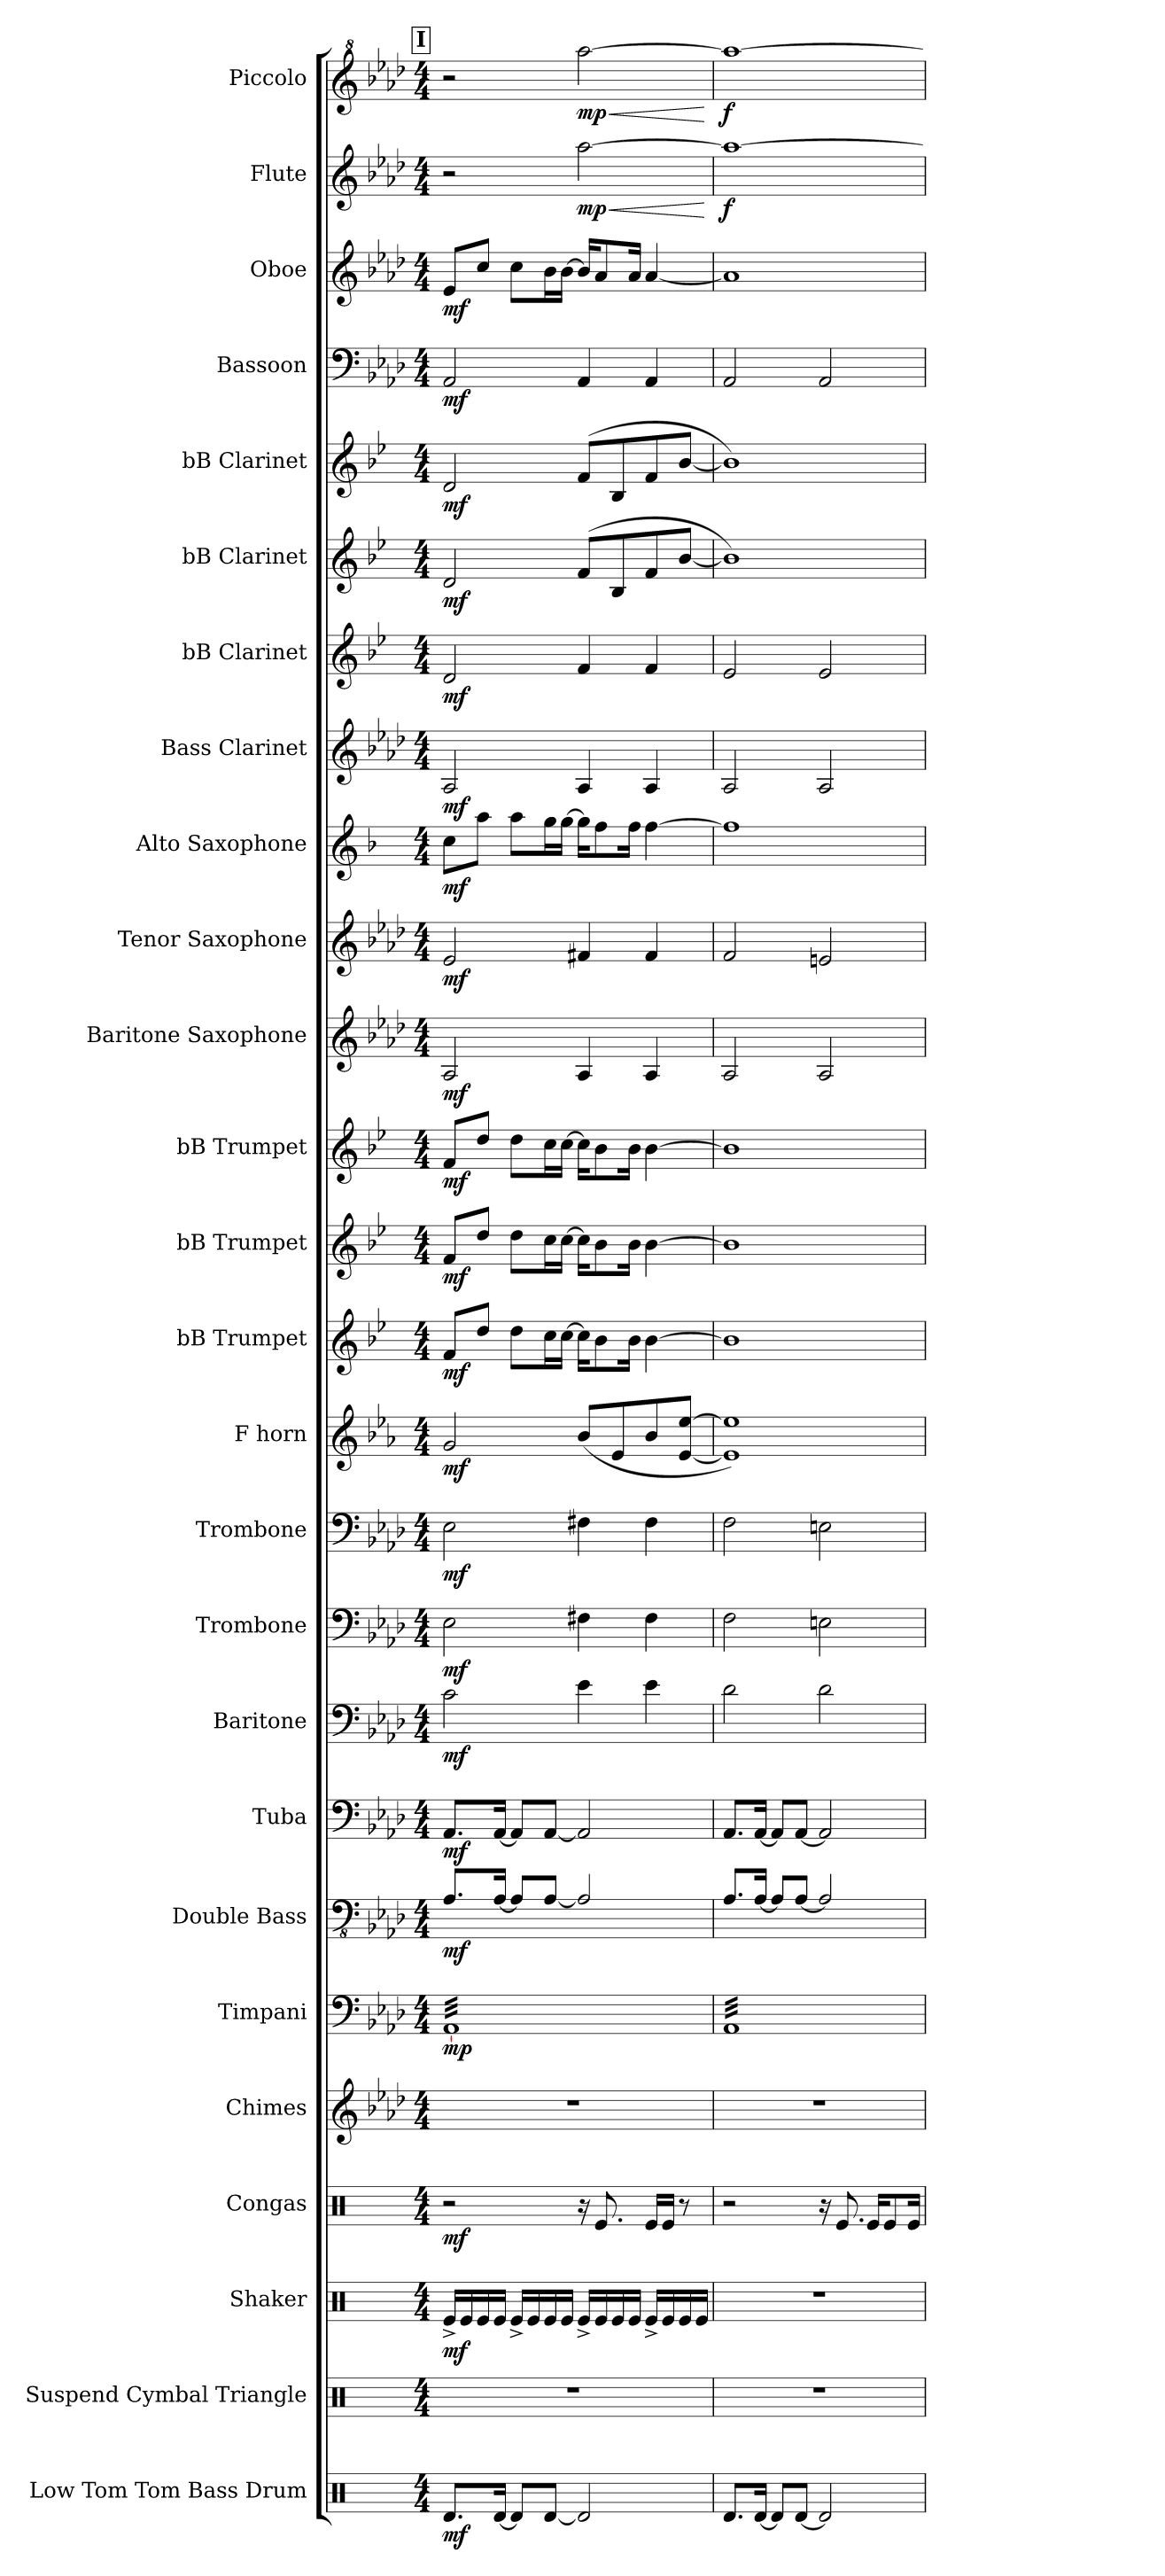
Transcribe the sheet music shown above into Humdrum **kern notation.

**kern	**dynam	**kern	**kern	**dynam	**kern	**dynam	**kern	**kern	**dynam	**kern	**dynam	**kern	**dynam	**kern	**dynam	**kern	**dynam	**kern	**dynam	**kern	**dynam	**kern	**dynam	**kern	**dynam	**kern	**dynam	**kern	**dynam	**kern	**dynam	**kern	**dynam	**kern	**dynam	**kern	**dynam	**kern	**dynam	**kern	**dynam	**kern	**dynam	**kern	**dynam	**kern	**dynam	**kern	**dynam
*part26	*part26	*part25	*part24	*part24	*part23	*part23	*part22	*part21	*part21	*part20	*part20	*part19	*part19	*part18	*part18	*part17	*part17	*part16	*part16	*part15	*part15	*part14	*part14	*part13	*part13	*part12	*part12	*part11	*part11	*part10	*part10	*part9	*part9	*part8	*part8	*part7	*part7	*part6	*part6	*part5	*part5	*part4	*part4	*part3	*part3	*part2	*part2	*part1	*part1
*staff26	*staff26	*staff25	*staff24	*staff24	*staff23	*staff23	*staff22	*staff21	*staff21	*staff20	*staff20	*staff19	*staff19	*staff18	*staff18	*staff17	*staff17	*staff16	*staff16	*staff15	*staff15	*staff14	*staff14	*staff13	*staff13	*staff12	*staff12	*staff11	*staff11	*staff10	*staff10	*staff9	*staff9	*staff8	*staff8	*staff7	*staff7	*staff6	*staff6	*staff5	*staff5	*staff4	*staff4	*staff3	*staff3	*staff2	*staff2	*staff1	*staff1
*I"Low Tom Tom Bass Drum	*	*I"Suspend Cymbal Triangle	*I"Shaker	*	*I"Congas	*	*I"Chimes	*I"Timpani	*	*I"Double Bass	*	*I"Tuba	*	*I"Baritone	*	*I"Trombone	*	*I"Trombone	*	*I"F horn	*	*I"bB Trumpet	*	*I"bB Trumpet	*	*I"bB Trumpet	*	*I"Baritone Saxophone	*	*I"Tenor Saxophone	*	*I"Alto Saxophone	*	*I"Bass Clarinet	*	*I"bB Clarinet	*	*I"bB Clarinet	*	*I"bB Clarinet	*	*I"Bassoon	*	*I"Oboe	*	*I"Flute	*	*I"Piccolo	*
*I'L.T B.D	*	*I'Sus.C Tri.	*I'Sh.	*	*I'Co.	*	*I'Chm.	*I'Timp.	*	*I'Db.	*	*I'Tba.	*	*I'Bar.	*	*I'Trb.	*	*I'Trb.	*	*I'F Hn.	*	*I'B♭ Tpt.	*	*I'B♭ Tpt.	*	*I'B♭ Tpt.	*	*I'Bar. Sax.	*	*I'T. Sax.	*	*I'A. Sax.	*	*I'B. Cl.	*	*I'B♭ Cl.	*	*I'B♭ Cl.	*	*I'B♭ Cl.	*	*I'Bsn.	*	*I'Ob.	*	*I'Fl.	*	*I'Picc.	*
!!LO:PB:g=z
*clefX	*	*clefX	*clefX	*	*clefX	*	*clefG2	*clefF4	*	*clefFv4	*	*clefF4	*	*clefF4	*	*clefF4	*	*clefF4	*	*clefG2	*	*clefG2	*	*clefG2	*	*clefG2	*	*clefG2	*	*clefG2	*	*clefG2	*	*clefG2	*	*clefG2	*	*clefG2	*	*clefG2	*	*clefF4	*	*clefG2	*	*clefG2	*	*clefG^2	*
*	*	*	*	*	*	*	*	*	*	*ITrd7c12	*	*	*	*	*	*	*	*	*	*ITrd4c7	*	*ITrd1c2	*	*ITrd1c2	*	*ITrd1c2	*	*ITrd12c21	*	*ITrd8c14	*	*ITrd5c9	*	*ITrd8c14	*	*ITrd1c2	*	*ITrd1c2	*	*ITrd1c2	*	*	*	*	*	*	*	*	*
*k[]	*	*k[]	*k[]	*	*k[]	*	*k[b-e-a-d-]	*k[b-e-a-d-]	*	*k[b-e-a-d-]	*	*k[b-e-a-d-]	*	*k[b-e-a-d-]	*	*k[b-e-a-d-]	*	*k[b-e-a-d-]	*	*k[b-e-a-d-]	*	*k[b-e-a-d-]	*	*k[b-e-a-d-]	*	*k[b-e-a-d-]	*	*k[b-e-a-d-]	*	*k[b-e-a-d-]	*	*k[b-e-a-d-]	*	*k[b-e-a-d-]	*	*k[b-e-a-d-]	*	*k[b-e-a-d-]	*	*k[b-e-a-d-]	*	*k[b-e-a-d-]	*	*k[b-e-a-d-]	*	*k[b-e-a-d-]	*	*k[b-e-a-d-]	*
*M4/4	*	*M4/4	*M4/4	*	*M4/4	*	*M4/4	*M4/4	*	*M4/4	*	*M4/4	*	*M4/4	*	*M4/4	*	*M4/4	*	*M4/4	*	*M4/4	*	*M4/4	*	*M4/4	*	*M4/4	*	*M4/4	*	*M4/4	*	*M4/4	*	*M4/4	*	*M4/4	*	*M4/4	*	*M4/4	*	*M4/4	*	*M4/4	*	*M4/4	*
!!LO:REH:place=s1:a:B:fs=20:t=I
=69	=69	=69	=69	=69	=69	=69	=69	=69	=69	=69	=69	=69	=69	=69	=69	=69	=69	=69	=69	=69	=69	=69	=69	=69	=69	=69	=69	=69	=69	=69	=69	=69	=69	=69	=69	=69	=69	=69	=69	=69	=69	=69	=69	=69	=69	=69	=69	=69	=69
!	!LO:DY:b	!	!	!LO:DY:b	!	!LO:DY:b	!	!	!LO:DY:b	!	!LO:DY:b	!	!LO:DY:b	!	!LO:DY:b	!	!LO:DY:b	!	!LO:DY:b	!	!LO:DY:b	!	!LO:DY:b	!	!LO:DY:b	!	!LO:DY:b	!	!LO:DY:b	!	!LO:DY:b	!	!LO:DY:b	!	!LO:DY:b	!	!LO:DY:b	!	!LO:DY:b	!	!LO:DY:b	!	!LO:DY:b	!	!LO:DY:b	!	!	!	!
*	*	*	*	*	*	*	*	*tremolo	*	*	*	*	*	*	*	*	*	*	*	*	*	*	*	*	*	*	*	*	*	*	*	*	*	*	*	*	*	*	*	*	*	*	*	*	*	*	*	*	*
8.Rd/L	mf	1r	16Re^/LL	mf	2r	mf	1r	[32AA-LLL	mp	8.AAA-/L	mf	8.AA-/L	mf	2c\	mf	2E-\	mf	2E-\	mf	2c/	mf	8e-/L	mf	8e-/L	mf	8e-/L	mf	2AA-/	mf	2E-/	mf	8e-\L	mf	2AA-/	mf	2c/	mf	2c/	mf	2c/	mf	2AA-/	mf	8e-/L	mf	2r	.	2r	.
.	.	.	.	.	.	.	.	32AA-	.	.	.	.	.	.	.	.	.	.	.	.	.	.	.	.	.	.	.	.	.	.	.	.	.	.	.	.	.	.	.	.	.	.	.	.	.	.	.	.	.
.	.	.	16Re/	.	.	.	.	32AA-	.	.	.	.	.	.	.	.	.	.	.	.	.	.	.	.	.	.	.	.	.	.	.	.	.	.	.	.	.	.	.	.	.	.	.	.	.	.	.	.	.
.	.	.	.	.	.	.	.	32AA-	.	.	.	.	.	.	.	.	.	.	.	.	.	.	.	.	.	.	.	.	.	.	.	.	.	.	.	.	.	.	.	.	.	.	.	.	.	.	.	.	.
.	.	.	16Re/	.	.	.	.	32AA-	.	.	.	.	.	.	.	.	.	.	.	.	.	8cc/J	.	8cc/J	.	8cc/J	.	.	.	.	.	8cc\J	.	.	.	.	.	.	.	.	.	.	.	8cc/J	.	.	.	.	.
.	.	.	.	.	.	.	.	32AA-	.	.	.	.	.	.	.	.	.	.	.	.	.	.	.	.	.	.	.	.	.	.	.	.	.	.	.	.	.	.	.	.	.	.	.	.	.	.	.	.	.
[16Rd/Jk	.	.	16Re/JJ	.	.	.	.	32AA-	.	[16AAA-/Jk	.	[16AA-/Jk	.	.	.	.	.	.	.	.	.	.	.	.	.	.	.	.	.	.	.	.	.	.	.	.	.	.	.	.	.	.	.	.	.	.	.	.	.
.	.	.	.	.	.	.	.	32AA-	.	.	.	.	.	.	.	.	.	.	.	.	.	.	.	.	.	.	.	.	.	.	.	.	.	.	.	.	.	.	.	.	.	.	.	.	.	.	.	.	.
8Rd/L]	.	.	16Re^/LL	.	.	.	.	32AA-	.	8AAA-/L]	.	8AA-/L]	.	.	.	.	.	.	.	.	.	8cc\L	.	8cc\L	.	8cc\L	.	.	.	.	.	8cc\L	.	.	.	.	.	.	.	.	.	.	.	8cc\L	.	.	.	.	.
.	.	.	.	.	.	.	.	32AA-	.	.	.	.	.	.	.	.	.	.	.	.	.	.	.	.	.	.	.	.	.	.	.	.	.	.	.	.	.	.	.	.	.	.	.	.	.	.	.	.	.
.	.	.	16Re/	.	.	.	.	32AA-	.	.	.	.	.	.	.	.	.	.	.	.	.	.	.	.	.	.	.	.	.	.	.	.	.	.	.	.	.	.	.	.	.	.	.	.	.	.	.	.	.
.	.	.	.	.	.	.	.	32AA-	.	.	.	.	.	.	.	.	.	.	.	.	.	.	.	.	.	.	.	.	.	.	.	.	.	.	.	.	.	.	.	.	.	.	.	.	.	.	.	.	.
[8Rd/J	.	.	16Re/	.	.	.	.	32AA-	.	[8AAA-/J	.	[8AA-/J	.	.	.	.	.	.	.	.	.	16b-\L	.	16b-\L	.	16b-\L	.	.	.	.	.	16b-\L	.	.	.	.	.	.	.	.	.	.	.	16b-\L	.	.	.	.	.
.	.	.	.	.	.	.	.	32AA-	.	.	.	.	.	.	.	.	.	.	.	.	.	.	.	.	.	.	.	.	.	.	.	.	.	.	.	.	.	.	.	.	.	.	.	.	.	.	.	.	.
.	.	.	16Re/JJ	.	.	.	.	32AA-	.	.	.	.	.	.	.	.	.	.	.	.	.	[16b-\JJ	.	[16b-\JJ	.	[16b-\JJ	.	.	.	.	.	[16b-\JJ	.	.	.	.	.	.	.	.	.	.	.	[16b-\JJ	.	.	.	.	.
.	.	.	.	.	.	.	.	32AA-	.	.	.	.	.	.	.	.	.	.	.	.	.	.	.	.	.	.	.	.	.	.	.	.	.	.	.	.	.	.	.	.	.	.	.	.	.	.	.	.	.
!	!	!	!	!	!	!	!	!	!	!	!	!	!	!	!	!	!	!	!	!	!	!	!	!	!	!	!	!	!	!	!	!	!	!	!	!	!	!	!	!	!	!	!	!	!	!	!LO:HP:b	!	!LO:HP:b
!	!	!	!	!	!	!	!	!	!	!	!	!	!	!	!	!	!	!	!	!	!	!	!	!	!	!	!	!	!	!	!	!	!	!	!	!	!	!	!	!	!	!	!	!	!	!	!LO:DY:n=1:b	!	!LO:DY:n=1:b
2Rd/]	.	.	16Re^/LL	.	16r	.	.	32AA-	.	2AAA-/]	.	2AA-/]	.	4e-\	.	4F#X\	.	4F#X\	.	(<8e-/L	.	16b-\KL]	.	16b-\KL]	.	16b-\KL]	.	4AA-/	.	4F#X/	.	16b-\KL]	.	4AA-/	.	4e-/	.	(>8e-/L	.	(>8e-/L	.	4AA-/	.	16b-/KL]	.	[2aa-\	< mp	[2aaa-\	< mp
.	.	.	.	.	.	.	.	32AA-	.	.	.	.	.	.	.	.	.	.	.	.	.	.	.	.	.	.	.	.	.	.	.	.	.	.	.	.	.	.	.	.	.	.	.	.	.	.	.	.	.
.	.	.	16Re/	.	8.Re/	.	.	32AA-	.	.	.	.	.	.	.	.	.	.	.	.	.	8a-\	.	8a-\	.	8a-\	.	.	.	.	.	8a-\	.	.	.	.	.	.	.	.	.	.	.	8a-/	.	.	.	.	.
.	.	.	.	.	.	.	.	32AA-	.	.	.	.	.	.	.	.	.	.	.	.	.	.	.	.	.	.	.	.	.	.	.	.	.	.	.	.	.	.	.	.	.	.	.	.	.	.	.	.	.
.	.	.	16Re/	.	.	.	.	32AA-	.	.	.	.	.	.	.	.	.	.	.	8A-/	.	.	.	.	.	.	.	.	.	.	.	.	.	.	.	.	.	8A-/	.	8A-/	.	.	.	.	.	.	.	.	.
.	.	.	.	.	.	.	.	32AA-	.	.	.	.	.	.	.	.	.	.	.	.	.	.	.	.	.	.	.	.	.	.	.	.	.	.	.	.	.	.	.	.	.	.	.	.	.	.	.	.	.
.	.	.	16Re/JJ	.	.	.	.	32AA-	.	.	.	.	.	.	.	.	.	.	.	.	.	16a-\Jk	.	16a-\Jk	.	16a-\Jk	.	.	.	.	.	16a-\Jk	.	.	.	.	.	.	.	.	.	.	.	16a-/Jk	.	.	.	.	.
.	.	.	.	.	.	.	.	32AA-	.	.	.	.	.	.	.	.	.	.	.	.	.	.	.	.	.	.	.	.	.	.	.	.	.	.	.	.	.	.	.	.	.	.	.	.	.	.	.	.	.
.	.	.	16Re^/LL	.	16Re/LL	.	.	32AA-	.	.	.	.	.	4e-\	.	4F#\	.	4F#\	.	8e-/	.	[4a-\	.	[4a-\	.	[4a-\	.	4AA-/	.	4F#/	.	[4a-\	.	4AA-/	.	4e-/	.	8e-/	.	8e-/	.	4AA-/	.	[4a-/	.	.	.	.	.
.	.	.	.	.	.	.	.	32AA-	.	.	.	.	.	.	.	.	.	.	.	.	.	.	.	.	.	.	.	.	.	.	.	.	.	.	.	.	.	.	.	.	.	.	.	.	.	.	.	.	.
.	.	.	16Re/	.	16Re/JJ	.	.	32AA-	.	.	.	.	.	.	.	.	.	.	.	.	.	.	.	.	.	.	.	.	.	.	.	.	.	.	.	.	.	.	.	.	.	.	.	.	.	.	.	.	.
.	.	.	.	.	.	.	.	32AA-	.	.	.	.	.	.	.	.	.	.	.	.	.	.	.	.	.	.	.	.	.	.	.	.	.	.	.	.	.	.	.	.	.	.	.	.	.	.	.	.	.
.	.	.	16Re/	.	8r	.	.	32AA-	.	.	.	.	.	.	.	.	.	.	.	[8A-/ [8a-/J	.	.	.	.	.	.	.	.	.	.	.	.	.	.	.	.	.	[8a-/J	.	[8a-/J	.	.	.	.	.	.	.	.	.
.	.	.	.	.	.	.	.	32AA-	.	.	.	.	.	.	.	.	.	.	.	.	.	.	.	.	.	.	.	.	.	.	.	.	.	.	.	.	.	.	.	.	.	.	.	.	.	.	.	.	.
.	.	.	16Re/JJ	.	.	.	.	32AA-	.	.	.	.	.	.	.	.	.	.	.	.	.	.	.	.	.	.	.	.	.	.	.	.	.	.	.	.	.	.	.	.	.	.	.	.	.	.	.	.	.
.	.	.	.	.	.	.	.	32AA-JJJ	.	.	.	.	.	.	.	.	.	.	.	.	.	.	.	.	.	.	.	.	.	.	.	.	.	.	.	.	.	.	.	.	.	.	.	.	.	.	.	.	.
.	.	.	.	.	.	.	.	.	.	.	.	.	.	.	.	.	.	.	.	.	.	.	.	.	.	.	.	.	.	.	.	.	.	.	.	.	.	.	.	.	.	.	.	.	.	.	[	.	[
=70	=70	=70	=70	=70	=70	=70	=70	=70	=70	=70	=70	=70	=70	=70	=70	=70	=70	=70	=70	=70	=70	=70	=70	=70	=70	=70	=70	=70	=70	=70	=70	=70	=70	=70	=70	=70	=70	=70	=70	=70	=70	=70	=70	=70	=70	=70	=70	=70	=70
!	!	!	!	!	!	!	!	!	!	!	!	!	!	!	!	!	!	!	!	!	!	!	!	!	!	!	!	!	!	!	!	!	!	!	!	!	!	!	!	!	!	!	!	!	!	!	!LO:DY:b	!	!LO:DY:b
8.Rd/L	.	1r	1r	.	2r	.	1r	32AA-LLL	.	8.AAA-/L	.	8.AA-/L	.	2d-\	.	2F\	.	2F\	.	1A-] 1a-])	.	1a-]	.	1a-]	.	1a-]	.	2AA-/	.	2F/	.	1a-]	.	2AA-/	.	2d-/	.	1a-])	.	1a-])	.	2AA-/	.	1a-]	.	1aa-_	f	1aaa-_	f
.	.	.	.	.	.	.	.	32AA-	.	.	.	.	.	.	.	.	.	.	.	.	.	.	.	.	.	.	.	.	.	.	.	.	.	.	.	.	.	.	.	.	.	.	.	.	.	.	.	.	.
.	.	.	.	.	.	.	.	32AA-	.	.	.	.	.	.	.	.	.	.	.	.	.	.	.	.	.	.	.	.	.	.	.	.	.	.	.	.	.	.	.	.	.	.	.	.	.	.	.	.	.
.	.	.	.	.	.	.	.	32AA-	.	.	.	.	.	.	.	.	.	.	.	.	.	.	.	.	.	.	.	.	.	.	.	.	.	.	.	.	.	.	.	.	.	.	.	.	.	.	.	.	.
.	.	.	.	.	.	.	.	32AA-	.	.	.	.	.	.	.	.	.	.	.	.	.	.	.	.	.	.	.	.	.	.	.	.	.	.	.	.	.	.	.	.	.	.	.	.	.	.	.	.	.
.	.	.	.	.	.	.	.	32AA-	.	.	.	.	.	.	.	.	.	.	.	.	.	.	.	.	.	.	.	.	.	.	.	.	.	.	.	.	.	.	.	.	.	.	.	.	.	.	.	.	.
[16Rd/Jk	.	.	.	.	.	.	.	32AA-	.	[16AAA-/Jk	.	[16AA-/Jk	.	.	.	.	.	.	.	.	.	.	.	.	.	.	.	.	.	.	.	.	.	.	.	.	.	.	.	.	.	.	.	.	.	.	.	.	.
.	.	.	.	.	.	.	.	32AA-	.	.	.	.	.	.	.	.	.	.	.	.	.	.	.	.	.	.	.	.	.	.	.	.	.	.	.	.	.	.	.	.	.	.	.	.	.	.	.	.	.
8Rd/L]	.	.	.	.	.	.	.	32AA-	.	8AAA-/L]	.	8AA-/L]	.	.	.	.	.	.	.	.	.	.	.	.	.	.	.	.	.	.	.	.	.	.	.	.	.	.	.	.	.	.	.	.	.	.	.	.	.
.	.	.	.	.	.	.	.	32AA-	.	.	.	.	.	.	.	.	.	.	.	.	.	.	.	.	.	.	.	.	.	.	.	.	.	.	.	.	.	.	.	.	.	.	.	.	.	.	.	.	.
.	.	.	.	.	.	.	.	32AA-	.	.	.	.	.	.	.	.	.	.	.	.	.	.	.	.	.	.	.	.	.	.	.	.	.	.	.	.	.	.	.	.	.	.	.	.	.	.	.	.	.
.	.	.	.	.	.	.	.	32AA-	.	.	.	.	.	.	.	.	.	.	.	.	.	.	.	.	.	.	.	.	.	.	.	.	.	.	.	.	.	.	.	.	.	.	.	.	.	.	.	.	.
[8Rd/J	.	.	.	.	.	.	.	32AA-	.	[8AAA-/J	.	[8AA-/J	.	.	.	.	.	.	.	.	.	.	.	.	.	.	.	.	.	.	.	.	.	.	.	.	.	.	.	.	.	.	.	.	.	.	.	.	.
.	.	.	.	.	.	.	.	32AA-	.	.	.	.	.	.	.	.	.	.	.	.	.	.	.	.	.	.	.	.	.	.	.	.	.	.	.	.	.	.	.	.	.	.	.	.	.	.	.	.	.
.	.	.	.	.	.	.	.	32AA-	.	.	.	.	.	.	.	.	.	.	.	.	.	.	.	.	.	.	.	.	.	.	.	.	.	.	.	.	.	.	.	.	.	.	.	.	.	.	.	.	.
.	.	.	.	.	.	.	.	32AA-	.	.	.	.	.	.	.	.	.	.	.	.	.	.	.	.	.	.	.	.	.	.	.	.	.	.	.	.	.	.	.	.	.	.	.	.	.	.	.	.	.
2Rd/]	.	.	.	.	16r	.	.	32AA-	.	2AAA-/]	.	2AA-/]	.	2d-\	.	2En\	.	2En\	.	.	.	.	.	.	.	.	.	2AA-/	.	2En/	.	.	.	2AA-/	.	2d-/	.	.	.	.	.	2AA-/	.	.	.	.	.	.	.
.	.	.	.	.	.	.	.	32AA-	.	.	.	.	.	.	.	.	.	.	.	.	.	.	.	.	.	.	.	.	.	.	.	.	.	.	.	.	.	.	.	.	.	.	.	.	.	.	.	.	.
.	.	.	.	.	8.Re/	.	.	32AA-	.	.	.	.	.	.	.	.	.	.	.	.	.	.	.	.	.	.	.	.	.	.	.	.	.	.	.	.	.	.	.	.	.	.	.	.	.	.	.	.	.
.	.	.	.	.	.	.	.	32AA-	.	.	.	.	.	.	.	.	.	.	.	.	.	.	.	.	.	.	.	.	.	.	.	.	.	.	.	.	.	.	.	.	.	.	.	.	.	.	.	.	.
.	.	.	.	.	.	.	.	32AA-	.	.	.	.	.	.	.	.	.	.	.	.	.	.	.	.	.	.	.	.	.	.	.	.	.	.	.	.	.	.	.	.	.	.	.	.	.	.	.	.	.
.	.	.	.	.	.	.	.	32AA-	.	.	.	.	.	.	.	.	.	.	.	.	.	.	.	.	.	.	.	.	.	.	.	.	.	.	.	.	.	.	.	.	.	.	.	.	.	.	.	.	.
.	.	.	.	.	.	.	.	32AA-	.	.	.	.	.	.	.	.	.	.	.	.	.	.	.	.	.	.	.	.	.	.	.	.	.	.	.	.	.	.	.	.	.	.	.	.	.	.	.	.	.
.	.	.	.	.	.	.	.	32AA-	.	.	.	.	.	.	.	.	.	.	.	.	.	.	.	.	.	.	.	.	.	.	.	.	.	.	.	.	.	.	.	.	.	.	.	.	.	.	.	.	.
.	.	.	.	.	16Re/KL	.	.	32AA-	.	.	.	.	.	.	.	.	.	.	.	.	.	.	.	.	.	.	.	.	.	.	.	.	.	.	.	.	.	.	.	.	.	.	.	.	.	.	.	.	.
.	.	.	.	.	.	.	.	32AA-	.	.	.	.	.	.	.	.	.	.	.	.	.	.	.	.	.	.	.	.	.	.	.	.	.	.	.	.	.	.	.	.	.	.	.	.	.	.	.	.	.
.	.	.	.	.	8Re/	.	.	32AA-	.	.	.	.	.	.	.	.	.	.	.	.	.	.	.	.	.	.	.	.	.	.	.	.	.	.	.	.	.	.	.	.	.	.	.	.	.	.	.	.	.
.	.	.	.	.	.	.	.	32AA-	.	.	.	.	.	.	.	.	.	.	.	.	.	.	.	.	.	.	.	.	.	.	.	.	.	.	.	.	.	.	.	.	.	.	.	.	.	.	.	.	.
.	.	.	.	.	.	.	.	32AA-	.	.	.	.	.	.	.	.	.	.	.	.	.	.	.	.	.	.	.	.	.	.	.	.	.	.	.	.	.	.	.	.	.	.	.	.	.	.	.	.	.
.	.	.	.	.	.	.	.	32AA-	.	.	.	.	.	.	.	.	.	.	.	.	.	.	.	.	.	.	.	.	.	.	.	.	.	.	.	.	.	.	.	.	.	.	.	.	.	.	.	.	.
.	.	.	.	.	16Re/Jk	.	.	32AA-	.	.	.	.	.	.	.	.	.	.	.	.	.	.	.	.	.	.	.	.	.	.	.	.	.	.	.	.	.	.	.	.	.	.	.	.	.	.	.	.	.
.	.	.	.	.	.	.	.	32AA-JJJ	.	.	.	.	.	.	.	.	.	.	.	.	.	.	.	.	.	.	.	.	.	.	.	.	.	.	.	.	.	.	.	.	.	.	.	.	.	.	.	.	.
*	*	*	*	*	*	*	*	*Xtremolo	*	*	*	*	*	*	*	*	*	*	*	*	*	*	*	*	*	*	*	*	*	*	*	*	*	*	*	*	*	*	*	*	*	*	*	*	*	*	*	*	*
=	=	=	=	=	=	=	=	=	=	=	=	=	=	=	=	=	=	=	=	=	=	=	=	=	=	=	=	=	=	=	=	=	=	=	=	=	=	=	=	=	=	=	=	=	=	=	=	=	=
*-	*-	*-	*-	*-	*-	*-	*-	*-	*-	*-	*-	*-	*-	*-	*-	*-	*-	*-	*-	*-	*-	*-	*-	*-	*-	*-	*-	*-	*-	*-	*-	*-	*-	*-	*-	*-	*-	*-	*-	*-	*-	*-	*-	*-	*-	*-	*-	*-	*-
